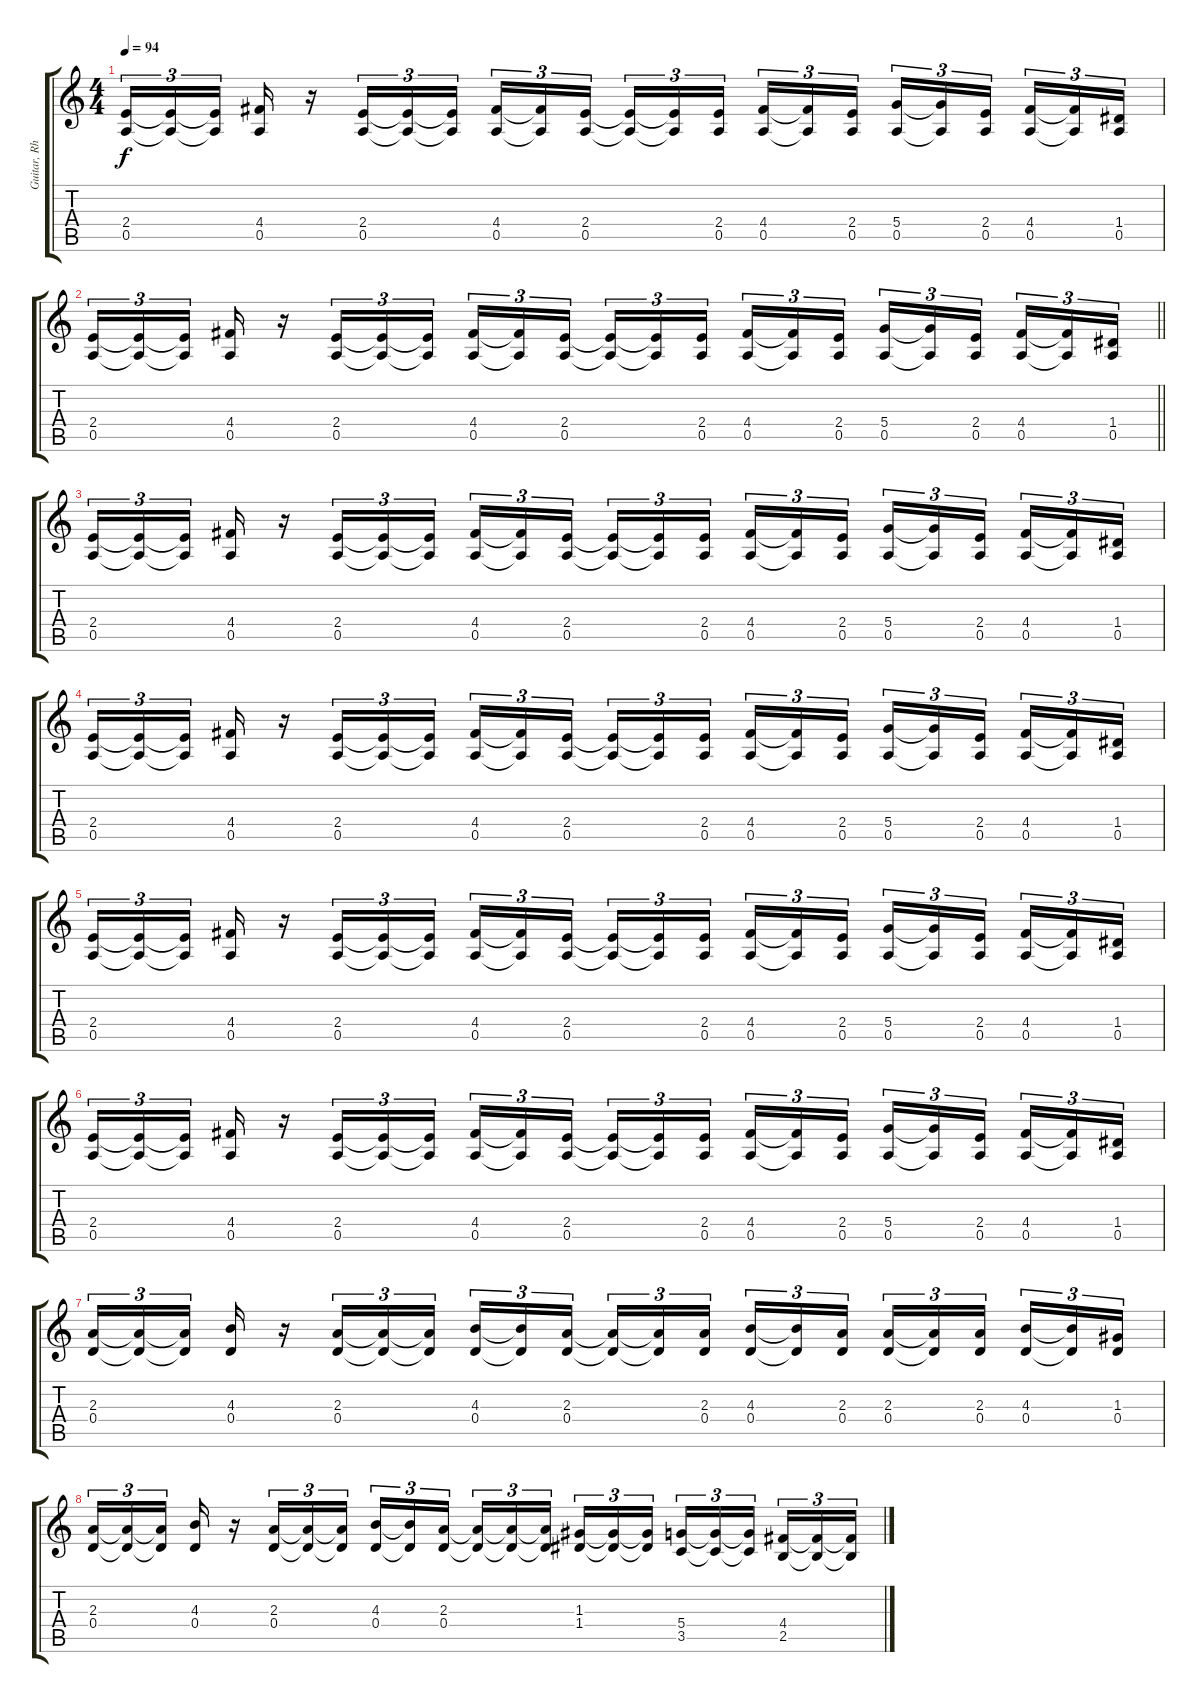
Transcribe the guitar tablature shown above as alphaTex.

\track ("Guitar, Rhythm" "Guitar, Rh") {instrument overdrivenguitar}
\staff {score tabs}
\tuning (E4 B3 G3 D3 A2 E2) {hide}
\ts (4 4)
\tempo 94
\clef g2
\ks c
(2.4 0.5).16{tu (3 2) dy f} (2.4{t} 0.5{t}).16{tu (3 2)} (2.4{t} 0.5{t}).16{tu (3 2) beam splitsecondary} (4.4 0.5).16 r.16 (2.4 0.5).16{tu (3 2)} (2.4{t} 0.5{t}).16{tu (3 2)} (2.4{t} 0.5{t}).16{tu (3 2) beam splitsecondary} (4.4 0.5).16{tu (3 2)} (4.4{t} 0.5{t}).16{tu (3 2)} (2.4 0.5).16{tu (3 2)} (2.4{t} 0.5{t}).16{tu (3 2)} (2.4{t} 0.5{t}).16{tu (3 2)} (2.4 0.5).16{tu (3 2) beam splitsecondary} (4.4 0.5).16{tu (3 2)} (4.4{t} 0.5{t}).16{tu (3 2)} (2.4 0.5).16{tu (3 2)} (5.4 0.5).16{tu (3 2)} (5.4{t} 0.5{t}).16{tu (3 2)} (2.4 0.5).16{tu (3 2) beam splitsecondary} (4.4 0.5).16{tu (3 2)} (4.4{t} 0.5{t}).16{tu (3 2)} (1.4 0.5).16{tu (3 2)} |
\barLineRight lightlight
(2.4 0.5).16{tu (3 2)} (2.4{t} 0.5{t}).16{tu (3 2)} (2.4{t} 0.5{t}).16{tu (3 2) beam splitsecondary} (4.4 0.5).16 r.16 (2.4 0.5).16{tu (3 2)} (2.4{t} 0.5{t}).16{tu (3 2)} (2.4{t} 0.5{t}).16{tu (3 2) beam splitsecondary} (4.4 0.5).16{tu (3 2)} (4.4{t} 0.5{t}).16{tu (3 2)} (2.4 0.5).16{tu (3 2)} (2.4{t} 0.5{t}).16{tu (3 2)} (2.4{t} 0.5{t}).16{tu (3 2)} (2.4 0.5).16{tu (3 2) beam splitsecondary} (4.4 0.5).16{tu (3 2)} (4.4{t} 0.5{t}).16{tu (3 2)} (2.4 0.5).16{tu (3 2)} (5.4 0.5).16{tu (3 2)} (5.4{t} 0.5{t}).16{tu (3 2)} (2.4 0.5).16{tu (3 2) beam splitsecondary} (4.4 0.5).16{tu (3 2)} (4.4{t} 0.5{t}).16{tu (3 2)} (1.4 0.5).16{tu (3 2)} |
(2.4 0.5).16{tu (3 2)} (2.4{t} 0.5{t}).16{tu (3 2)} (2.4{t} 0.5{t}).16{tu (3 2) beam splitsecondary} (4.4 0.5).16 r.16 (2.4 0.5).16{tu (3 2)} (2.4{t} 0.5{t}).16{tu (3 2)} (2.4{t} 0.5{t}).16{tu (3 2) beam splitsecondary} (4.4 0.5).16{tu (3 2)} (4.4{t} 0.5{t}).16{tu (3 2)} (2.4 0.5).16{tu (3 2)} (2.4{t} 0.5{t}).16{tu (3 2)} (2.4{t} 0.5{t}).16{tu (3 2)} (2.4 0.5).16{tu (3 2) beam splitsecondary} (4.4 0.5).16{tu (3 2)} (4.4{t} 0.5{t}).16{tu (3 2)} (2.4 0.5).16{tu (3 2)} (5.4 0.5).16{tu (3 2)} (5.4{t} 0.5{t}).16{tu (3 2)} (2.4 0.5).16{tu (3 2) beam splitsecondary} (4.4 0.5).16{tu (3 2)} (4.4{t} 0.5{t}).16{tu (3 2)} (1.4 0.5).16{tu (3 2)} |
(2.4 0.5).16{tu (3 2)} (2.4{t} 0.5{t}).16{tu (3 2)} (2.4{t} 0.5{t}).16{tu (3 2) beam splitsecondary} (4.4 0.5).16 r.16 (2.4 0.5).16{tu (3 2)} (2.4{t} 0.5{t}).16{tu (3 2)} (2.4{t} 0.5{t}).16{tu (3 2) beam splitsecondary} (4.4 0.5).16{tu (3 2)} (4.4{t} 0.5{t}).16{tu (3 2)} (2.4 0.5).16{tu (3 2)} (2.4{t} 0.5{t}).16{tu (3 2)} (2.4{t} 0.5{t}).16{tu (3 2)} (2.4 0.5).16{tu (3 2) beam splitsecondary} (4.4 0.5).16{tu (3 2)} (4.4{t} 0.5{t}).16{tu (3 2)} (2.4 0.5).16{tu (3 2)} (5.4 0.5).16{tu (3 2)} (5.4{t} 0.5{t}).16{tu (3 2)} (2.4 0.5).16{tu (3 2) beam splitsecondary} (4.4 0.5).16{tu (3 2)} (4.4{t} 0.5{t}).16{tu (3 2)} (1.4 0.5).16{tu (3 2)} |
(2.4 0.5).16{tu (3 2)} (2.4{t} 0.5{t}).16{tu (3 2)} (2.4{t} 0.5{t}).16{tu (3 2) beam splitsecondary} (4.4 0.5).16 r.16 (2.4 0.5).16{tu (3 2)} (2.4{t} 0.5{t}).16{tu (3 2)} (2.4{t} 0.5{t}).16{tu (3 2) beam splitsecondary} (4.4 0.5).16{tu (3 2)} (4.4{t} 0.5{t}).16{tu (3 2)} (2.4 0.5).16{tu (3 2)} (2.4{t} 0.5{t}).16{tu (3 2)} (2.4{t} 0.5{t}).16{tu (3 2)} (2.4 0.5).16{tu (3 2) beam splitsecondary} (4.4 0.5).16{tu (3 2)} (4.4{t} 0.5{t}).16{tu (3 2)} (2.4 0.5).16{tu (3 2)} (5.4 0.5).16{tu (3 2)} (5.4{t} 0.5{t}).16{tu (3 2)} (2.4 0.5).16{tu (3 2) beam splitsecondary} (4.4 0.5).16{tu (3 2)} (4.4{t} 0.5{t}).16{tu (3 2)} (1.4 0.5).16{tu (3 2)} |
(2.4 0.5).16{tu (3 2)} (2.4{t} 0.5{t}).16{tu (3 2)} (2.4{t} 0.5{t}).16{tu (3 2) beam splitsecondary} (4.4 0.5).16 r.16 (2.4 0.5).16{tu (3 2)} (2.4{t} 0.5{t}).16{tu (3 2)} (2.4{t} 0.5{t}).16{tu (3 2) beam splitsecondary} (4.4 0.5).16{tu (3 2)} (4.4{t} 0.5{t}).16{tu (3 2)} (2.4 0.5).16{tu (3 2)} (2.4{t} 0.5{t}).16{tu (3 2)} (2.4{t} 0.5{t}).16{tu (3 2)} (2.4 0.5).16{tu (3 2) beam splitsecondary} (4.4 0.5).16{tu (3 2)} (4.4{t} 0.5{t}).16{tu (3 2)} (2.4 0.5).16{tu (3 2)} (5.4 0.5).16{tu (3 2)} (5.4{t} 0.5{t}).16{tu (3 2)} (2.4 0.5).16{tu (3 2) beam splitsecondary} (4.4 0.5).16{tu (3 2)} (4.4{t} 0.5{t}).16{tu (3 2)} (1.4 0.5).16{tu (3 2)} |
(2.3 0.4).16{tu (3 2)} (2.3{t} 0.4{t}).16{tu (3 2)} (2.3{t} 0.4{t}).16{tu (3 2) beam splitsecondary} (4.3 0.4).16 r.16 (2.3 0.4).16{tu (3 2)} (2.3{t} 0.4{t}).16{tu (3 2)} (2.3{t} 0.4{t}).16{tu (3 2) beam splitsecondary} (4.3 0.4).16{tu (3 2)} (4.3{t} 0.4{t}).16{tu (3 2)} (2.3 0.4).16{tu (3 2)} (2.3{t} 0.4{t}).16{tu (3 2)} (2.3{t} 0.4{t}).16{tu (3 2)} (2.3 0.4).16{tu (3 2) beam splitsecondary} (4.3 0.4).16{tu (3 2)} (4.3{t} 0.4{t}).16{tu (3 2)} (2.3 0.4).16{tu (3 2)} (2.3 0.4).16{tu (3 2)} (2.3{t} 0.4{t}).16{tu (3 2)} (2.3 0.4).16{tu (3 2) beam splitsecondary} (4.3 0.4).16{tu (3 2)} (4.3{t} 0.4{t}).16{tu (3 2)} (1.3 0.4).16{tu (3 2)} |
(2.3 0.4).16{tu (3 2)} (2.3{t} 0.4{t}).16{tu (3 2)} (2.3{t} 0.4{t}).16{tu (3 2) beam splitsecondary} (4.3 0.4).16 r.16 (2.3 0.4).16{tu (3 2)} (2.3{t} 0.4{t}).16{tu (3 2)} (2.3{t} 0.4{t}).16{tu (3 2) beam splitsecondary} (4.3 0.4).16{tu (3 2)} (4.3{t} 0.4{t}).16{tu (3 2)} (2.3 0.4).16{tu (3 2)} (2.3{t} 0.4{t}).16{tu (3 2)} (2.3{t} 0.4{t}).16{tu (3 2)} (2.3{t} 0.4{t}).16{tu (3 2) beam splitsecondary} (1.3 1.4).16{tu (3 2)} (1.3{t} 1.4{t}).16{tu (3 2)} (1.3{t} 1.4{t}).16{tu (3 2)} (5.4 3.5).16{tu (3 2)} (5.4{t} 3.5{t}).16{tu (3 2)} (5.4{t} 3.5{t}).16{tu (3 2) beam splitsecondary} (4.4 2.5).16{tu (3 2)} (4.4{t} 2.5{t}).16{tu (3 2)} (4.4{t} 2.5{t}).16{tu (3 2)}
